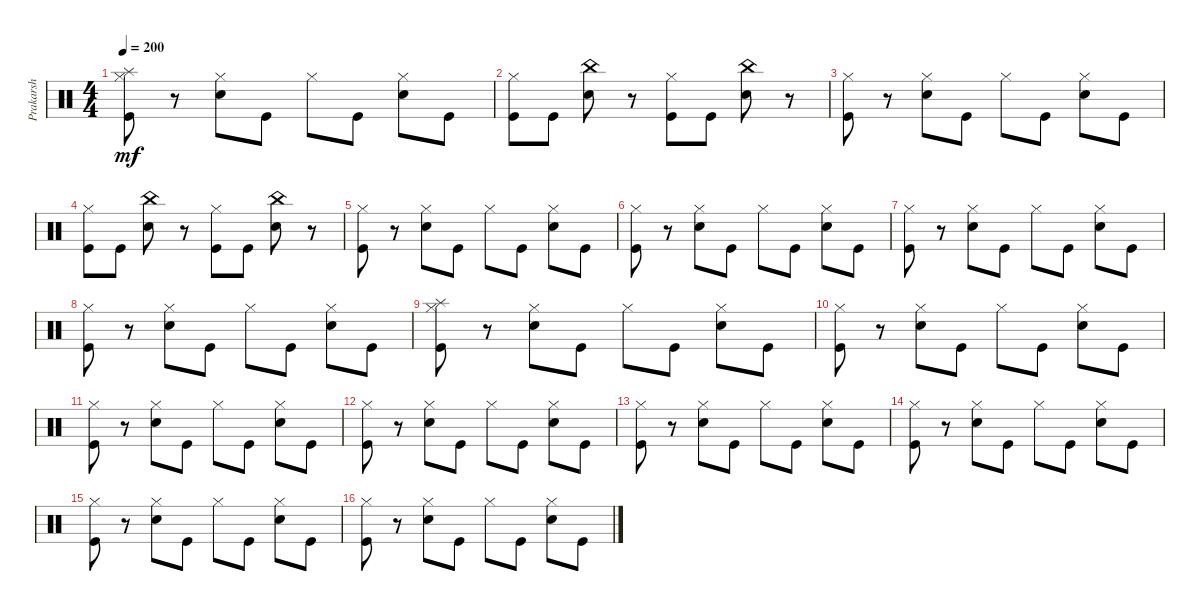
\track ("Prakarsh" "Prakarsh") {instrument percussion}
\staff {score}
\articulation defaults
\ts (4 4)
\tempo 200
\clef neutral
\ks c
("Hi-Hat (closed)" "Kick (hit)" "Splash (hit)").8{dy mf} r.8 ("Hi-Hat (closed)" "Snare (hit) 2").8 "Kick (hit)".8 "Hi-Hat (closed)".8 "Kick (hit)".8 ("Hi-Hat (closed)" "Snare (hit) 2").8 "Kick (hit)".8 |
("Hi-Hat (closed)" "Kick (hit)").8 "Kick (hit)".8 ("Snare (hit) 2" "China (hit)").8 r.8 ("Hi-Hat (closed)" "Kick (hit)").8 "Kick (hit)".8 ("Snare (hit) 2" "China (hit)").8 r.8 |
("Hi-Hat (closed)" "Kick (hit)").8 r.8 ("Hi-Hat (closed)" "Snare (hit) 2").8 "Kick (hit)".8 "Hi-Hat (closed)".8 "Kick (hit)".8 ("Hi-Hat (closed)" "Snare (hit) 2").8 "Kick (hit)".8 |
("Hi-Hat (closed)" "Kick (hit)").8 "Kick (hit)".8 ("Snare (hit) 2" "China (hit)").8 r.8 ("Hi-Hat (closed)" "Kick (hit)").8 "Kick (hit)".8 ("Snare (hit) 2" "China (hit)").8 r.8 |
("Hi-Hat (closed)" "Kick (hit)").8 r.8 ("Hi-Hat (closed)" "Snare (hit) 2").8 "Kick (hit)".8 "Hi-Hat (closed)".8 "Kick (hit)".8 ("Hi-Hat (closed)" "Snare (hit) 2").8 "Kick (hit)".8 |
("Hi-Hat (closed)" "Kick (hit)").8 r.8 ("Hi-Hat (closed)" "Snare (hit) 2").8 "Kick (hit)".8 "Hi-Hat (closed)".8 "Kick (hit)".8 ("Hi-Hat (closed)" "Snare (hit) 2").8 "Kick (hit)".8 |
("Hi-Hat (closed)" "Kick (hit)").8 r.8 ("Hi-Hat (closed)" "Snare (hit) 2").8 "Kick (hit)".8 "Hi-Hat (closed)".8 "Kick (hit)".8 ("Hi-Hat (closed)" "Snare (hit) 2").8 "Kick (hit)".8 |
("Hi-Hat (closed)" "Kick (hit)").8 r.8 ("Hi-Hat (closed)" "Snare (hit) 2").8 "Kick (hit)".8 "Hi-Hat (closed)".8 "Kick (hit)".8 ("Hi-Hat (closed)" "Snare (hit) 2").8 "Kick (hit)".8 |
("Hi-Hat (closed)" "Kick (hit)" "Splash (hit)").8 r.8 ("Hi-Hat (closed)" "Snare (hit) 2").8 "Kick (hit)".8 "Hi-Hat (closed)".8 "Kick (hit)".8 ("Hi-Hat (closed)" "Snare (hit) 2").8 "Kick (hit)".8 |
("Hi-Hat (closed)" "Kick (hit)").8 r.8 ("Hi-Hat (closed)" "Snare (hit) 2").8 "Kick (hit)".8 "Hi-Hat (closed)".8 "Kick (hit)".8 ("Hi-Hat (closed)" "Snare (hit) 2").8 "Kick (hit)".8 |
("Hi-Hat (closed)" "Kick (hit)").8 r.8 ("Hi-Hat (closed)" "Snare (hit) 2").8 "Kick (hit)".8 "Hi-Hat (closed)".8 "Kick (hit)".8 ("Hi-Hat (closed)" "Snare (hit) 2").8 "Kick (hit)".8 |
("Hi-Hat (closed)" "Kick (hit)").8 r.8 ("Hi-Hat (closed)" "Snare (hit) 2").8 "Kick (hit)".8 "Hi-Hat (closed)".8 "Kick (hit)".8 ("Hi-Hat (closed)" "Snare (hit) 2").8 "Kick (hit)".8 |
("Hi-Hat (closed)" "Kick (hit)").8 r.8 ("Hi-Hat (closed)" "Snare (hit) 2").8 "Kick (hit)".8 "Hi-Hat (closed)".8 "Kick (hit)".8 ("Hi-Hat (closed)" "Snare (hit) 2").8 "Kick (hit)".8 |
("Hi-Hat (closed)" "Kick (hit)").8 r.8 ("Hi-Hat (closed)" "Snare (hit) 2").8 "Kick (hit)".8 "Hi-Hat (closed)".8 "Kick (hit)".8 ("Hi-Hat (closed)" "Snare (hit) 2").8 "Kick (hit)".8 |
("Hi-Hat (closed)" "Kick (hit)").8 r.8 ("Hi-Hat (closed)" "Snare (hit) 2").8 "Kick (hit)".8 "Hi-Hat (closed)".8 "Kick (hit)".8 ("Hi-Hat (closed)" "Snare (hit) 2").8 "Kick (hit)".8 |
("Hi-Hat (closed)" "Kick (hit)").8 r.8 ("Hi-Hat (closed)" "Snare (hit) 2").8 "Kick (hit)".8 "Hi-Hat (closed)".8 "Kick (hit)".8 ("Hi-Hat (closed)" "Snare (hit) 2").8 "Kick (hit)".8
